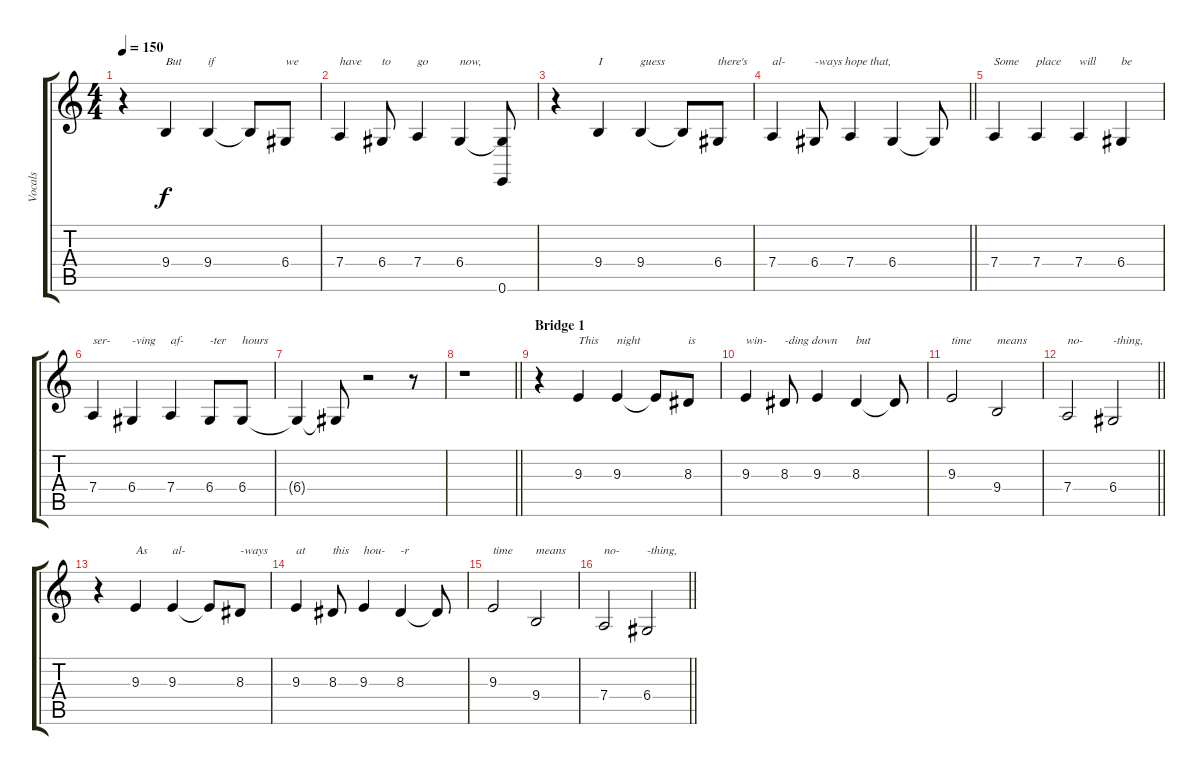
\track ("Vocals" "Vocals") {instrument tenorsax}
\staff {score tabs}
\tuning (E4 B3 G3 D3 A2 E2) {hide}
\ts (4 4)
\tempo 150
\clef g2
\ks c
r.4{dy f} 9.4.4{txt "But"} 9.4.4{txt "if"} 9.4{t}.8 6.4.8{txt "we"} |
7.4.4{txt "have"} 6.4.8{txt "to"} 7.4.4{txt "go"} 6.4.4{txt "now,"} (6.4{t} 0.6).8 |
r.4 9.4.4{txt "I"} 9.4.4{txt "guess"} 9.4{t}.8 6.4.8{txt "there's"} |
\barLineRight lightlight
7.4.4{txt "al-"} 6.4.8{txt "-ways hope that,"} 7.4.4 6.4.4 6.4{t}.8 |
7.4.4{txt "Some"} 7.4.4{txt "place"} 7.4.4{txt "will"} 6.4.4{txt "be"} |
7.4.4{txt "ser-"} 6.4.4{txt "-ving"} 7.4.4{txt "af-"} 6.4.8{txt "-ter"} 6.4.8{txt "hours"} |
6.4{t}.4 6.4{t}.8 r.2 r.8 |
\barLineRight lightlight
r.1 |
\section ("" "Bridge 1")
r.4 9.3.4{txt "This"} 9.3.4{txt "night"} 9.3{t}.8 8.3.8{txt "is"} |
9.3.4{txt "win-"} 8.3.8{txt "-ding down"} 9.3.4 8.3.4{txt "but"} 8.3{t}.8 |
9.3.2{txt "time"} 9.4.2{txt "means"} |
\barLineRight lightlight
7.4.2{txt "no-"} 6.4.2{txt "-thing,"} |
r.4 9.3.4{txt "As"} 9.3.4{txt "al-"} 9.3{t}.8 8.3.8{txt "-ways"} |
9.3.4{txt "at"} 8.3.8{txt "this"} 9.3.4{txt "hou-"} 8.3.4{txt "-r"} 8.3{t}.8 |
9.3.2{txt "time"} 9.4.2{txt "means"} |
\barLineRight lightlight
7.4.2{txt "no-"} 6.4.2{txt "-thing,"}
